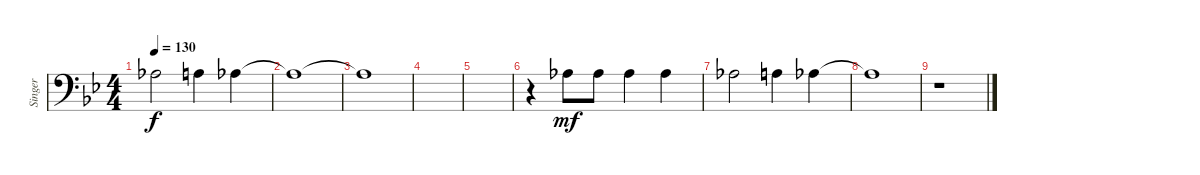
\bracketExtendMode groupsimilarinstruments
\otherSystemsTrackNameOrientation horizontal
\track ("Solostimme" "Singer") {instrument voiceoohs}
\staff {score}
\tuning (E4 B3 G3 D3 A2 E2)
\ts (4 4)
\tempo 130
\clef f4
\ks bb
1.3{acc b}.2{dy f beam Down} 2.3{acc forcenatural}.4{beam Down} 1.3{acc b}.4{beam Down} |
1.3{t acc b}.1{beam Down} |
1.3{t acc b}.1{beam Down} |
|
|
r.4{beam Down} 1.3{acc b}.8{dy mf beam Down} 1.3{acc b}.8{beam Down} 1.3{acc b}.4{beam Down} 1.3{acc b}.4{beam Down} |
1.3{acc b}.2{beam Down} 2.3{acc forcenatural}.4{beam Down} 1.3{acc b}.4{beam Down} |
1.3{t acc b}.1{beam Down} |
r.1{beam Down}
